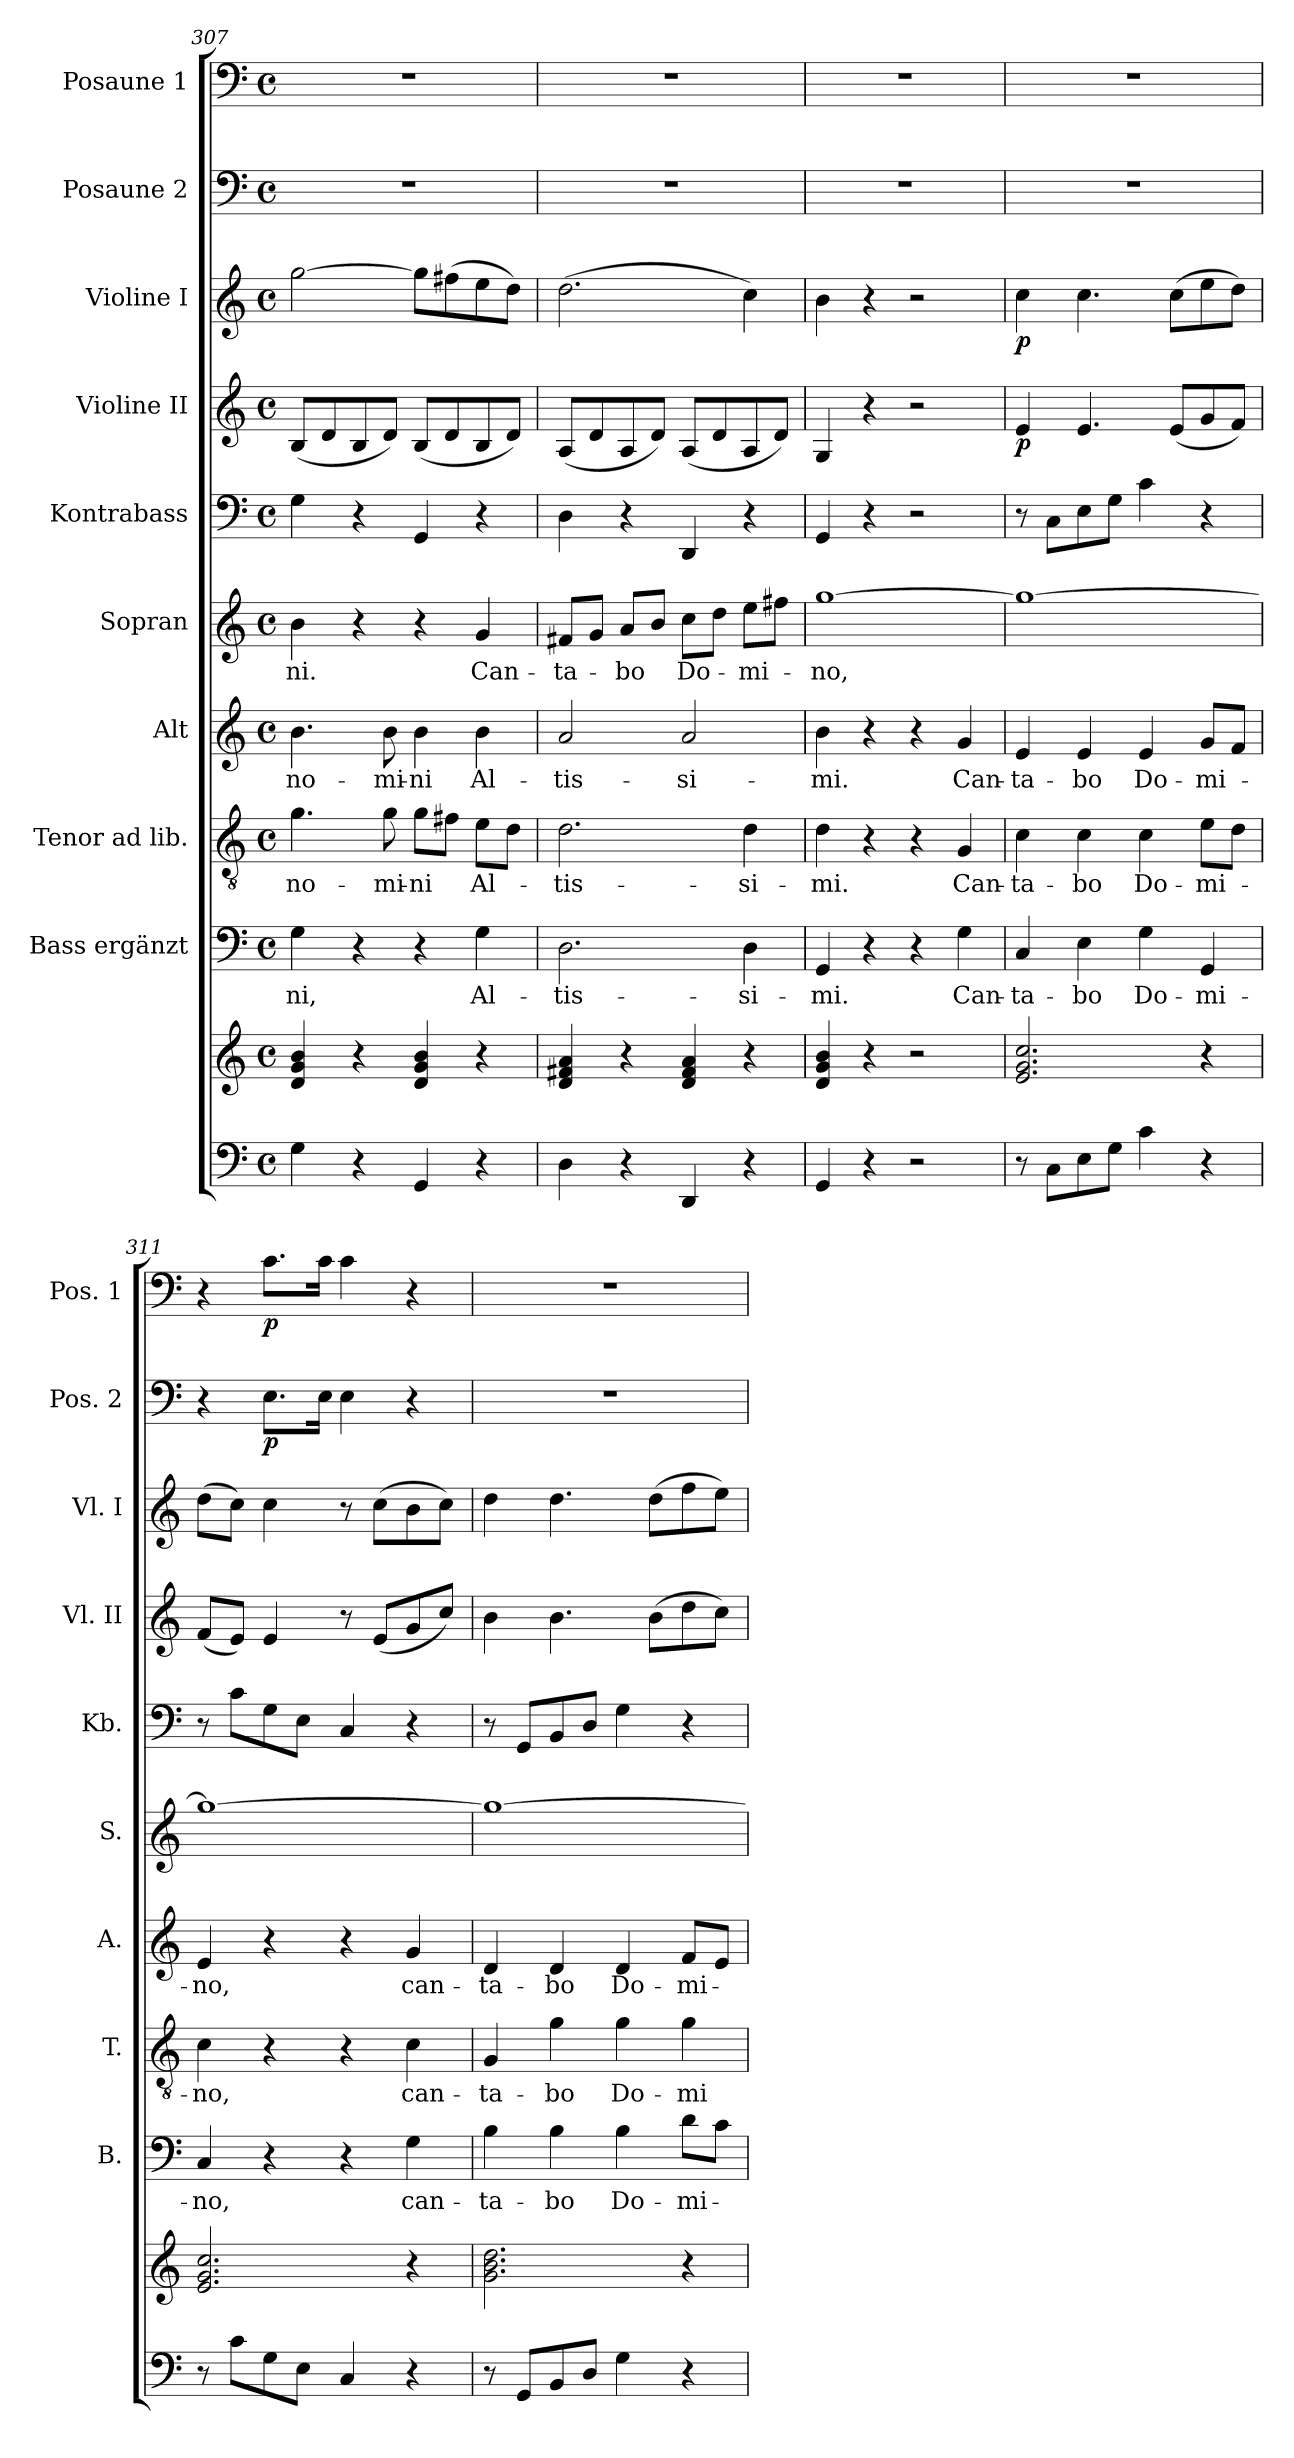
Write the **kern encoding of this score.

**kern	**kern	**kern	**text	**kern	**text	**kern	**text	**kern	**text	**kern	**kern	**dynam	**kern	**dynam	**kern	**dynam	**kern	**dynam
*part10	*part10	*part9	*part9	*part8	*part8	*part7	*part7	*part6	*part6	*part5	*part4	*part4	*part3	*part3	*part2	*part2	*part1	*part1
*staff11	*staff10	*staff9	*staff9	*staff8	*staff8	*staff7	*staff7	*staff6	*staff6	*staff5	*staff4	*staff4	*staff3	*staff3	*staff2	*staff2	*staff1	*staff1
*	*	*I"Bass ergänzt	*	*I"Tenor ad lib.	*	*I"Alt	*	*I"Sopran	*	*I"Kontrabass	*I"Violine II	*	*I"Violine I	*	*I"Posaune 2	*	*I"Posaune 1	*
*	*	*I'B.	*	*I'T.	*	*I'A.	*	*I'S.	*	*I'Kb.	*I'Vl. II	*	*I'Vl. I	*	*I'Pos. 2	*	*I'Pos. 1	*
*clefF4	*clefG2	*clefF4	*	*clefGv2	*	*clefG2	*	*clefG2	*	*clefF4	*clefG2	*	*clefG2	*	*clefF4	*	*clefF4	*
*	*	*	*	*	*	*	*	*	*	*ITrd7c12	*	*	*	*	*	*	*	*
*k[]	*k[]	*k[]	*	*k[]	*	*k[]	*	*k[]	*	*k[]	*k[]	*	*k[]	*	*k[]	*	*k[]	*
*C:	*C:	*C:	*	*C:	*	*C:	*	*C:	*	*C:	*C:	*	*C:	*	*C:	*	*C:	*
*M4/4	*M4/4	*M4/4	*	*M4/4	*	*M4/4	*	*M4/4	*	*M4/4	*M4/4	*	*M4/4	*	*M4/4	*	*M4/4	*
*met(c)	*met(c)	*met(c)	*	*met(c)	*	*met(c)	*	*met(c)	*	*met(c)	*met(c)	*	*met(c)	*	*met(c)	*	*met(c)	*
=307	=307	=307	=307	=307	=307	=307	=307	=307	=307	=307	=307	=307	=307	=307	=307	=307	=307	=307
!	!	!	!LO:LY:b	!	!LO:LY:b	!	!LO:LY:b	!	!LO:LY:b	!	!	!	!	!	!	!	!	!
4G\	4d/ 4g/ 4b/	4G\	-ni,	4.g\	no-	4.b\	no-	4b\	-ni.	4GG\	(<8B/L	.	[2gg\	.	1r	.	1r	.
.	.	.	.	.	.	.	.	.	.	.	8d/	.	.	.	.	.	.	.
4r	4r	4r	.	.	.	.	.	4r	.	4r	8B/	.	.	.	.	.	.	.
!	!	!	!	!	!LO:LY:b	!	!LO:LY:b	!	!	!	!	!	!	!	!	!	!	!
.	.	.	.	8g\	-mi-	8b\	-mi-	.	.	.	8d/J)	.	.	.	.	.	.	.
!	!	!	!	!	!LO:LY:b	!	!LO:LY:b	!	!	!	!	!	!	!	!	!	!	!
4GG/	4d/ 4g/ 4b/	4r	.	8g\L	-ni	4b\	-ni	4r	.	4GGG/	(<8B/L	.	8gg\L]	.	.	.	.	.
.	.	.	.	8f#X\J	.	.	.	.	.	.	8d/	.	(>8ff#X\	.	.	.	.	.
!	!	!	!LO:LY:b	!	!LO:LY:b	!	!LO:LY:b	!	!LO:LY:b	!	!	!	!	!	!	!	!	!
4r	4r	4G\	Al-	8e\L	Al-	4b\	Al-	4g/	Can-	4r	8B/	.	8ee\	.	.	.	.	.
.	.	.	.	8d\J	.	.	.	.	.	.	8d/J)	.	8dd\J)	.	.	.	.	.
!!LO:PB:g=z
=308	=308	=308	=308	=308	=308	=308	=308	=308	=308	=308	=308	=308	=308	=308	=308	=308	=308	=308
!	!	!	!LO:LY:b	!	!LO:LY:b	!	!LO:LY:b	!	!LO:LY:b	!	!	!	!	!	!	!	!	!
4D\	4d/ 4f#X/ 4a/	2.D\	-tis-	2.d\	-tis-	2a/	-tis-	8f#X/L	-ta-	4DD\	(<8A/L	.	(>2.dd\	.	1r	.	1r	.
.	.	.	.	.	.	.	.	8g/J	.	.	8d/	.	.	.	.	.	.	.
!	!	!	!	!	!	!	!	!	!LO:LY:b	!	!	!	!	!	!	!	!	!
4r	4r	.	.	.	.	.	.	8a/L	-bo	4r	8A/	.	.	.	.	.	.	.
.	.	.	.	.	.	.	.	8b/J	.	.	8d/J)	.	.	.	.	.	.	.
!	!	!	!	!	!	!	!LO:LY:b	!	!LO:LY:b	!	!	!	!	!	!	!	!	!
4DD/	4d/ 4f#/ 4a/	.	.	.	.	2a/	-si-	8cc\L	Do-	4DDD/	(<8A/L	.	.	.	.	.	.	.
.	.	.	.	.	.	.	.	8dd\J	.	.	8d/	.	.	.	.	.	.	.
!	!	!	!LO:LY:b	!	!LO:LY:b	!	!	!	!LO:LY:b	!	!	!	!	!	!	!	!	!
4r	4r	4D\	-si-	4d\	-si-	.	.	8ee\L	-mi-	4r	8A/	.	4cc\)	.	.	.	.	.
.	.	.	.	.	.	.	.	8ff#X\J	.	.	8d/J)	.	.	.	.	.	.	.
=309	=309	=309	=309	=309	=309	=309	=309	=309	=309	=309	=309	=309	=309	=309	=309	=309	=309	=309
!	!	!	!LO:LY:b	!	!LO:LY:b	!	!LO:LY:b	!	!LO:LY:b	!	!	!	!	!	!	!	!	!
4GG/	4d/ 4g/ 4b/	4GG/	-mi.	4d\	-mi.	4b\	-mi.	[1gg	-no,	4GGG/	4G/	.	4b\	.	1r	.	1r	.
4r	4r	4r	.	4r	.	4r	.	.	.	4r	4r	.	4r	.	.	.	.	.
2r	2r	4r	.	4r	.	4r	.	.	.	2r	2r	.	2r	.	.	.	.	.
!	!	!	!LO:LY:b	!	!LO:LY:b	!	!LO:LY:b	!	!	!	!	!	!	!	!	!	!	!
.	.	4G\	Can-	4G/	Can-	4g/	Can-	.	.	.	.	.	.	.	.	.	.	.
=310	=310	=310	=310	=310	=310	=310	=310	=310	=310	=310	=310	=310	=310	=310	=310	=310	=310	=310
!	!	!	!LO:LY:b	!	!LO:LY:b	!	!LO:LY:b	!	!	!	!	!LO:DY:b	!	!LO:DY:b	!	!	!	!
8r	2.e/ 2.g/ 2.cc/	4C/	-ta-	4c\	-ta-	4e/	-ta-	1gg_	.	8r	4e/	p	4cc\	p	1r	.	1r	.
8C\L	.	.	.	.	.	.	.	.	.	8CC\L	.	.	.	.	.	.	.	.
!	!	!	!LO:LY:b	!	!LO:LY:b	!	!LO:LY:b	!	!	!	!	!	!	!	!	!	!	!
8E\	.	4E\	-bo	4c\	-bo	4e/	-bo	.	.	8EE\	4.e/	.	4.cc\	.	.	.	.	.
8G\J	.	.	.	.	.	.	.	.	.	8GG\J	.	.	.	.	.	.	.	.
!	!	!	!LO:LY:b	!	!LO:LY:b	!	!LO:LY:b	!	!	!	!	!	!	!	!	!	!	!
4c\	.	4G\	Do-	4c\	Do-	4e/	Do-	.	.	4C\	.	.	.	.	.	.	.	.
.	.	.	.	.	.	.	.	.	.	.	(<8e/L	.	(>8cc\L	.	.	.	.	.
!	!	!	!LO:LY:b	!	!LO:LY:b	!	!LO:LY:b	!	!	!	!	!	!	!	!	!	!	!
4r	4r	4GG/	-mi-	8e\L	-mi-	8g/L	-mi-	.	.	4r	8g/	.	8ee\	.	.	.	.	.
.	.	.	.	8d\J	.	8f/J	.	.	.	.	8f/J)	.	8dd\J)	.	.	.	.	.
=311	=311	=311	=311	=311	=311	=311	=311	=311	=311	=311	=311	=311	=311	=311	=311	=311	=311	=311
!	!	!	!LO:LY:b	!	!LO:LY:b	!	!LO:LY:b	!	!	!	!	!	!	!	!	!	!	!
8r	2.e/ 2.g/ 2.cc/	4C/	-no,	4c\	-no,	4e/	-no,	1gg_	.	8r	(<8f/L	.	(>8dd\L	.	4r	.	4r	.
8c\L	.	.	.	.	.	.	.	.	.	8C\L	8e/J)	.	8cc\J)	.	.	.	.	.
!	!	!	!	!	!	!	!	!	!	!	!	!	!	!	!	!LO:DY:b	!	!LO:DY:b
8G\	.	4r	.	4r	.	4r	.	.	.	8GG\	4e/	.	4cc\	.	8.E\L	p	8.c\L	p
8E\J	.	.	.	.	.	.	.	.	.	8EE\J	.	.	.	.	.	.	.	.
.	.	.	.	.	.	.	.	.	.	.	.	.	.	.	16E\Jk	.	16c\Jk	.
4C/	.	4r	.	4r	.	4r	.	.	.	4CC/	8r	.	8r	.	4E\	.	4c\	.
.	.	.	.	.	.	.	.	.	.	.	(<8e/L	.	(>8cc\L	.	.	.	.	.
!	!	!	!LO:LY:b	!	!LO:LY:b	!	!LO:LY:b	!	!	!	!	!	!	!	!	!	!	!
4r	4r	4G\	can-	4c\	can-	4g/	can-	.	.	4r	8g/	.	8b\	.	4r	.	4r	.
.	.	.	.	.	.	.	.	.	.	.	8cc/J)	.	8cc\J)	.	.	.	.	.
!!LO:PB:g=z
=312	=312	=312	=312	=312	=312	=312	=312	=312	=312	=312	=312	=312	=312	=312	=312	=312	=312	=312
!	!	!	!LO:LY:b	!	!LO:LY:b	!	!LO:LY:b	!	!	!	!	!	!	!	!	!	!	!
8r	2.g\ 2.b\ 2.dd\	4B\	-ta-	4G/	-ta-	4d/	-ta-	1gg_	.	8r	4b\	.	4dd\	.	1r	.	1r	.
8GG/L	.	.	.	.	.	.	.	.	.	8GGG/L	.	.	.	.	.	.	.	.
!	!	!	!LO:LY:b	!	!LO:LY:b	!	!LO:LY:b	!	!	!	!	!	!	!	!	!	!	!
8BB/	.	4B\	-bo	4g\	-bo	4d/	-bo	.	.	8BBB/	4.b\	.	4.dd\	.	.	.	.	.
8D/J	.	.	.	.	.	.	.	.	.	8DD/J	.	.	.	.	.	.	.	.
!	!	!	!LO:LY:b	!	!LO:LY:b	!	!LO:LY:b	!	!	!	!	!	!	!	!	!	!	!
4G\	.	4B\	Do-	4g\	Do-	4d/	Do-	.	.	4GG\	.	.	.	.	.	.	.	.
.	.	.	.	.	.	.	.	.	.	.	(>8b\L	.	(>8dd\L	.	.	.	.	.
!	!	!	!LO:LY:b	!	!LO:LY:b	!	!LO:LY:b	!	!	!	!	!	!	!	!	!	!	!
4r	4r	8d\L	-mi-	4g\	-mi-	8f/L	-mi-	.	.	4r	8dd\	.	8ff\	.	.	.	.	.
.	.	8c\J	.	.	.	8e/J	.	.	.	.	8cc\J)	.	8ee\J)	.	.	.	.	.
=	=	=	=	=	=	=	=	=	=	=	=	=	=	=	=	=	=	=
*-	*-	*-	*-	*-	*-	*-	*-	*-	*-	*-	*-	*-	*-	*-	*-	*-	*-	*-
